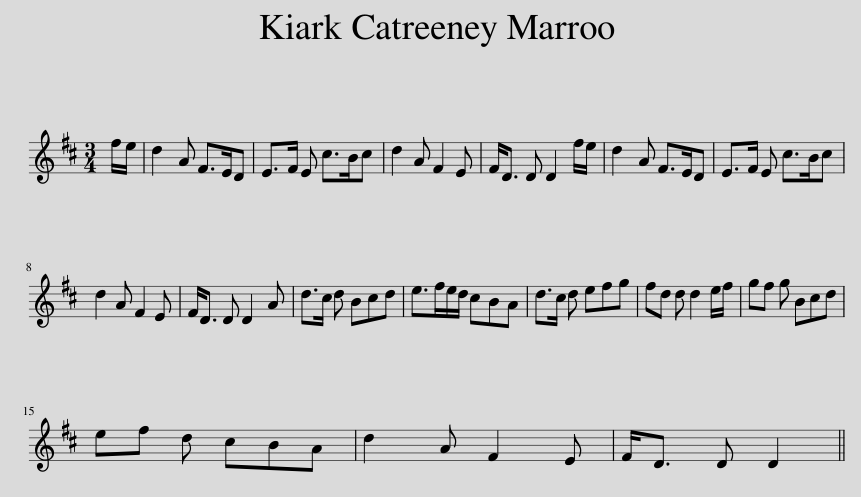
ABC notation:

X:1
L:1/8
M:3/4
I:linebreak $
K:D
V:1 treble
V:1
 f/e/ | d2 A F>ED | E>F E c>Bc | d2 A F2 E | F<D D D2 f/e/ | %5
 d2 A F>ED | E>F E c>Bc |$ d2 A F2 E | F<D D D2 A | d>c d Bcd | %10
 e>fe/d/ cBA | d>c d efg | fd d d2 e/f/ | gf g Bcd |$ ef d cBA | %15
 d2 A F2 E | F<D D D2 || %17
